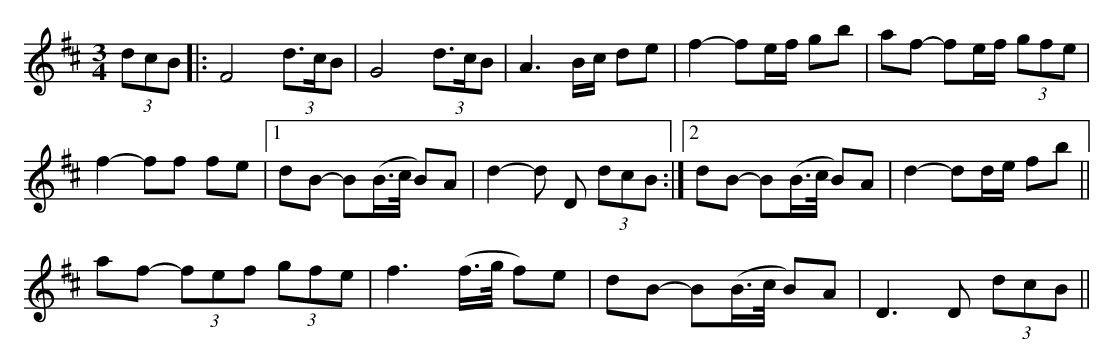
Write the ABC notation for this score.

X:1
M:3/4
K:D
(3dcB|: F4 (3 d>cB|G4 (3d>cB| A3 B/c/ de| f2-fe/f/ gb| af- fe/f/ (3gfe|
 f2- ff fe|1 dB- B1(B/>c/ B)A| d2 -d D (3dcB:|2 dB- B(B/>c/ B)A| d2 -dd/e/ fb||
 af- (3fef (3gfe| f3 (f/>g/ f)e| dB- B(B/>c/ B)A| D3 D (3dcB||
